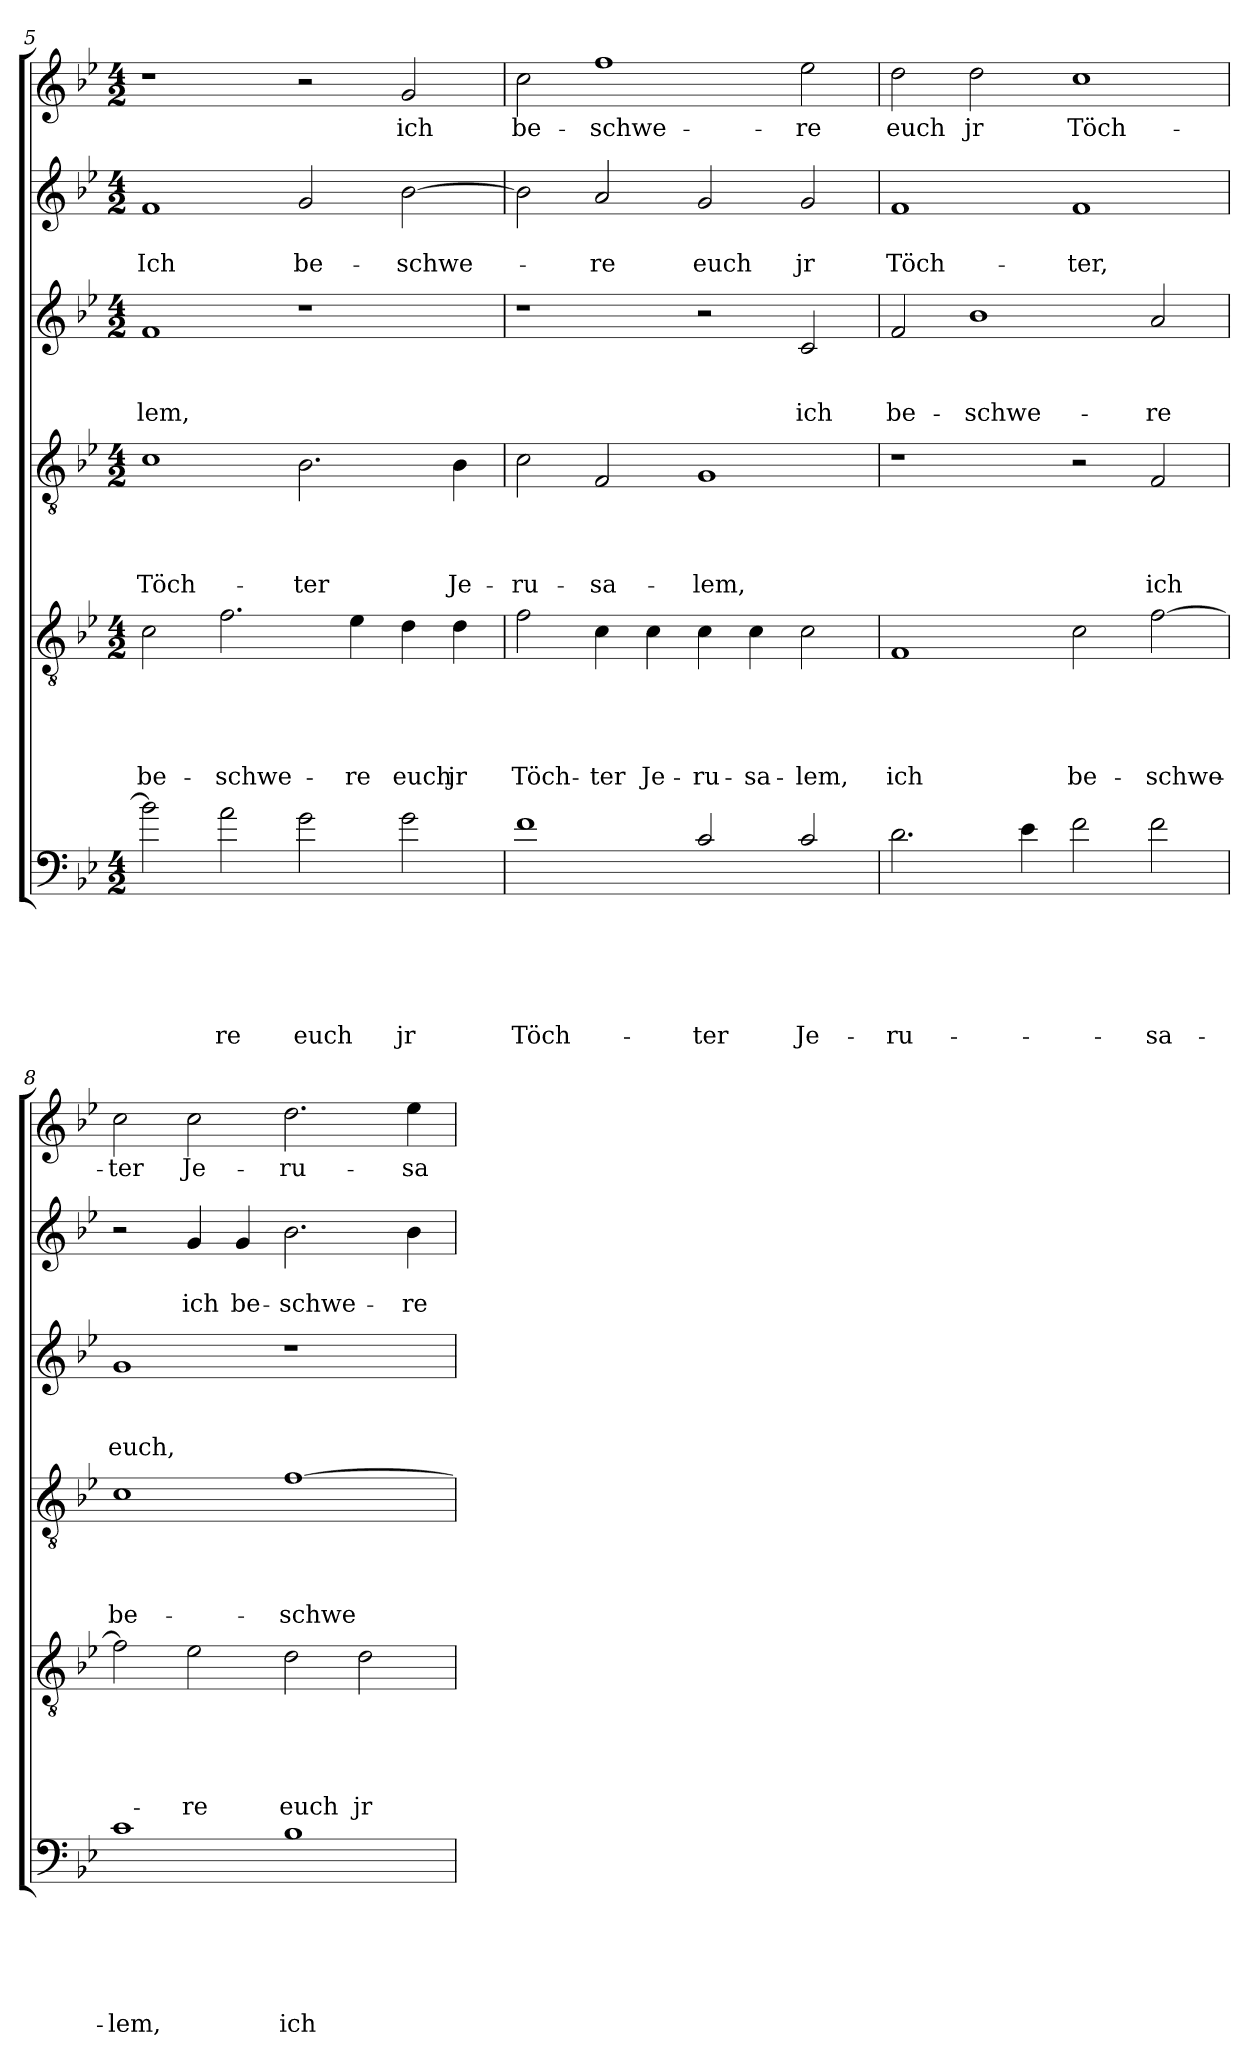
**kern	**text	**text	**text	**text	**text	**text	**kern	**text	**text	**text	**text	**text	**kern	**text	**text	**text	**text	**kern	**text	**text	**text	**kern	**text	**text	**kern	**text
*part6	*part6	*part6	*part6	*part6	*part6	*part6	*part5	*part5	*part5	*part5	*part5	*part5	*part4	*part4	*part4	*part4	*part4	*part3	*part3	*part3	*part3	*part2	*part2	*part2	*part1	*part1
*staff6	*staff6	*staff6	*staff6	*staff6	*staff6	*staff6	*staff5	*staff5	*staff5	*staff5	*staff5	*staff5	*staff4	*staff4	*staff4	*staff4	*staff4	*staff3	*staff3	*staff3	*staff3	*staff2	*staff2	*staff2	*staff1	*staff1
*clefF4	*	*	*	*	*	*	*clefGv2	*	*	*	*	*	*clefGv2	*	*	*	*	*clefG2	*	*	*	*clefG2	*	*	*clefG2	*
*ITrd8c14	*	*	*	*	*	*	*	*	*	*	*	*	*	*	*	*	*	*	*	*	*	*	*	*	*	*
*k[b-e-]	*	*	*	*	*	*	*k[b-e-]	*	*	*	*	*	*k[b-e-]	*	*	*	*	*k[b-e-]	*	*	*	*k[b-e-]	*	*	*k[b-e-]	*
*B-:	*	*	*	*	*	*	*B-:	*	*	*	*	*	*B-:	*	*	*	*	*B-:	*	*	*	*B-:	*	*	*B-:	*
*M4/2	*	*	*	*	*	*	*M4/2	*	*	*	*	*	*M4/2	*	*	*	*	*M4/2	*	*	*	*M4/2	*	*	*M4/2	*
=5	=5	=5	=5	=5	=5	=5	=5	=5	=5	=5	=5	=5	=5	=5	=5	=5	=5	=5	=5	=5	=5	=5	=5	=5	=5	=5
!	!	!	!	!	!	!	!	!	!	!	!	!LO:LY:b	!	!	!	!	!LO:LY:b	!	!	!	!LO:LY:b	!	!	!LO:LY:b	!	!
2B-\]	.	.	.	.	.	.	2c\	.	.	.	.	be-	1c	.	.	.	Töch-	1f	.	.	-lem,	1f	.	Ich	1r	.
!	!	!	!	!	!	!LO:LY:b	!	!	!	!	!	!LO:LY:b	!	!	!	!	!	!	!	!	!	!	!	!	!	!
2A\	.	.	.	.	.	-re	2.f\	.	.	.	.	-schwe-	.	.	.	.	.	.	.	.	.	.	.	.	.	.
!	!	!	!	!	!	!LO:LY:b	!	!	!	!	!	!	!	!	!	!	!LO:LY:b	!	!	!	!	!	!	!LO:LY:b	!	!
2G\	.	.	.	.	.	euch	.	.	.	.	.	.	2.B-\	.	.	.	-ter	1r	.	.	.	2g/	.	be-	2r	.
!	!	!	!	!	!	!	!	!	!	!	!	!LO:LY:b	!	!	!	!	!	!	!	!	!	!	!	!	!	!
.	.	.	.	.	.	.	4e-\	.	.	.	.	-re	.	.	.	.	.	.	.	.	.	.	.	.	.	.
!	!	!	!	!	!	!LO:LY:b	!	!	!	!	!	!LO:LY:b	!	!	!	!	!	!	!	!	!	!	!	!LO:LY:b	!	!LO:LY:b
2G\	.	.	.	.	.	jr	4d\	.	.	.	.	euch	.	.	.	.	.	.	.	.	.	[2b-\	.	-schwe-	2g/	ich
!	!	!	!	!	!	!	!	!	!	!	!	!LO:LY:b	!	!	!	!	!LO:LY:b	!	!	!	!	!	!	!	!	!
.	.	.	.	.	.	.	4d\	.	.	.	.	jr	4B-\	.	.	.	Je-	.	.	.	.	.	.	.	.	.
!!LO:LB:g=z
=6	=6	=6	=6	=6	=6	=6	=6	=6	=6	=6	=6	=6	=6	=6	=6	=6	=6	=6	=6	=6	=6	=6	=6	=6	=6	=6
!	!	!	!	!	!	!LO:LY:b	!	!	!	!	!	!LO:LY:b	!	!	!	!	!LO:LY:b	!	!	!	!	!	!	!	!	!LO:LY:b
1F	.	.	.	.	.	Töch-	2f\	.	.	.	.	Töch-	2c\	.	.	.	-ru-	1r	.	.	.	2b-\]	.	.	2cc\	be-
!	!	!	!	!	!	!	!	!	!	!	!	!LO:LY:b	!	!	!	!	!LO:LY:b	!	!	!	!	!	!	!LO:LY:b	!	!LO:LY:b
.	.	.	.	.	.	.	4c\	.	.	.	.	-ter	2F/	.	.	.	-sa-	.	.	.	.	2a/	.	-re	1ff	-schwe-
!	!	!	!	!	!	!	!	!	!	!	!	!LO:LY:b	!	!	!	!	!	!	!	!	!	!	!	!	!	!
.	.	.	.	.	.	.	4c\	.	.	.	.	Je-	.	.	.	.	.	.	.	.	.	.	.	.	.	.
!	!	!	!	!	!	!LO:LY:b	!	!	!	!	!	!LO:LY:b	!	!	!	!	!LO:LY:b	!	!	!	!	!	!	!LO:LY:b	!	!
2C/	.	.	.	.	.	-ter	4c\	.	.	.	.	-ru-	1G	.	.	.	-lem,	2r	.	.	.	2g/	.	euch	.	.
!	!	!	!	!	!	!	!	!	!	!	!	!LO:LY:b	!	!	!	!	!	!	!	!	!	!	!	!	!	!
.	.	.	.	.	.	.	4c\	.	.	.	.	-sa-	.	.	.	.	.	.	.	.	.	.	.	.	.	.
!	!	!	!	!	!	!LO:LY:b	!	!	!	!	!	!LO:LY:b	!	!	!	!	!	!	!	!	!LO:LY:b	!	!	!LO:LY:b	!	!LO:LY:b
2C/	.	.	.	.	.	Je-	2c\	.	.	.	.	-lem,	.	.	.	.	.	2c/	.	.	ich	2g/	.	jr	2ee-\	-re
=7	=7	=7	=7	=7	=7	=7	=7	=7	=7	=7	=7	=7	=7	=7	=7	=7	=7	=7	=7	=7	=7	=7	=7	=7	=7	=7
!	!	!	!	!	!	!LO:LY:b	!	!	!	!	!	!LO:LY:b	!	!	!	!	!	!	!	!	!LO:LY:b	!	!	!LO:LY:b	!	!LO:LY:b
2.D\	.	.	.	.	.	-ru-	1F	.	.	.	.	ich	1r	.	.	.	.	2f/	.	.	be-	1f	.	Töch-	2dd\	euch
!	!	!	!	!	!	!	!	!	!	!	!	!	!	!	!	!	!	!	!	!	!LO:LY:b	!	!	!	!	!LO:LY:b
.	.	.	.	.	.	.	.	.	.	.	.	.	.	.	.	.	.	1b-	.	.	-schwe-	.	.	.	2dd\	jr
4E-\	.	.	.	.	.	.	.	.	.	.	.	.	.	.	.	.	.	.	.	.	.	.	.	.	.	.
!	!	!	!	!	!	!	!	!	!	!	!	!LO:LY:b	!	!	!	!	!	!	!	!	!	!	!	!LO:LY:b	!	!LO:LY:b
2F\	.	.	.	.	.	.	2c\	.	.	.	.	be-	2r	.	.	.	.	.	.	.	.	1f	.	-ter,	1cc	Töch-
!	!	!	!	!	!	!LO:LY:b	!	!	!	!	!	!LO:LY:b	!	!	!	!	!LO:LY:b	!	!	!	!LO:LY:b	!	!	!	!	!
2F\	.	.	.	.	.	-sa-	[2f\	.	.	.	.	-schwe-	2F/	.	.	.	ich	2a/	.	.	-re	.	.	.	.	.
=8	=8	=8	=8	=8	=8	=8	=8	=8	=8	=8	=8	=8	=8	=8	=8	=8	=8	=8	=8	=8	=8	=8	=8	=8	=8	=8
!	!	!	!	!	!	!LO:LY:b	!	!	!	!	!	!	!	!	!	!	!LO:LY:b	!	!	!	!LO:LY:b	!	!	!	!	!LO:LY:b
1C	.	.	.	.	.	-lem,	2f\]	.	.	.	.	.	1c	.	.	.	be-	1g	.	.	euch,	2r	.	.	2cc\	-ter
!	!	!	!	!	!	!	!	!	!	!	!	!LO:LY:b	!	!	!	!	!	!	!	!	!	!	!	!LO:LY:b	!	!LO:LY:b
.	.	.	.	.	.	.	2e-\	.	.	.	.	-re	.	.	.	.	.	.	.	.	.	4g/	.	ich	2cc\	Je-
!	!	!	!	!	!	!	!	!	!	!	!	!	!	!	!	!	!	!	!	!	!	!	!	!LO:LY:b	!	!
.	.	.	.	.	.	.	.	.	.	.	.	.	.	.	.	.	.	.	.	.	.	4g/	.	be-	.	.
!	!	!	!	!	!	!LO:LY:b	!	!	!	!	!	!LO:LY:b	!	!	!	!	!LO:LY:b	!	!	!	!	!	!	!LO:LY:b	!	!LO:LY:b
1BB-	.	.	.	.	.	ich	2d\	.	.	.	.	euch	[1f	.	.	.	-schwe-	1r	.	.	.	2.b-\	.	-schwe-	2.dd\	-ru-
!	!	!	!	!	!	!	!	!	!	!	!	!LO:LY:b	!	!	!	!	!	!	!	!	!	!	!	!	!	!
.	.	.	.	.	.	.	2d\	.	.	.	.	jr	.	.	.	.	.	.	.	.	.	.	.	.	.	.
!	!	!	!	!	!	!	!	!	!	!	!	!	!	!	!	!	!	!	!	!	!	!	!	!LO:LY:b	!	!LO:LY:b
.	.	.	.	.	.	.	.	.	.	.	.	.	.	.	.	.	.	.	.	.	.	4b-\	.	-re	4ee-\	-sa-
=	=	=	=	=	=	=	=	=	=	=	=	=	=	=	=	=	=	=	=	=	=	=	=	=	=	=
*-	*-	*-	*-	*-	*-	*-	*-	*-	*-	*-	*-	*-	*-	*-	*-	*-	*-	*-	*-	*-	*-	*-	*-	*-	*-	*-
